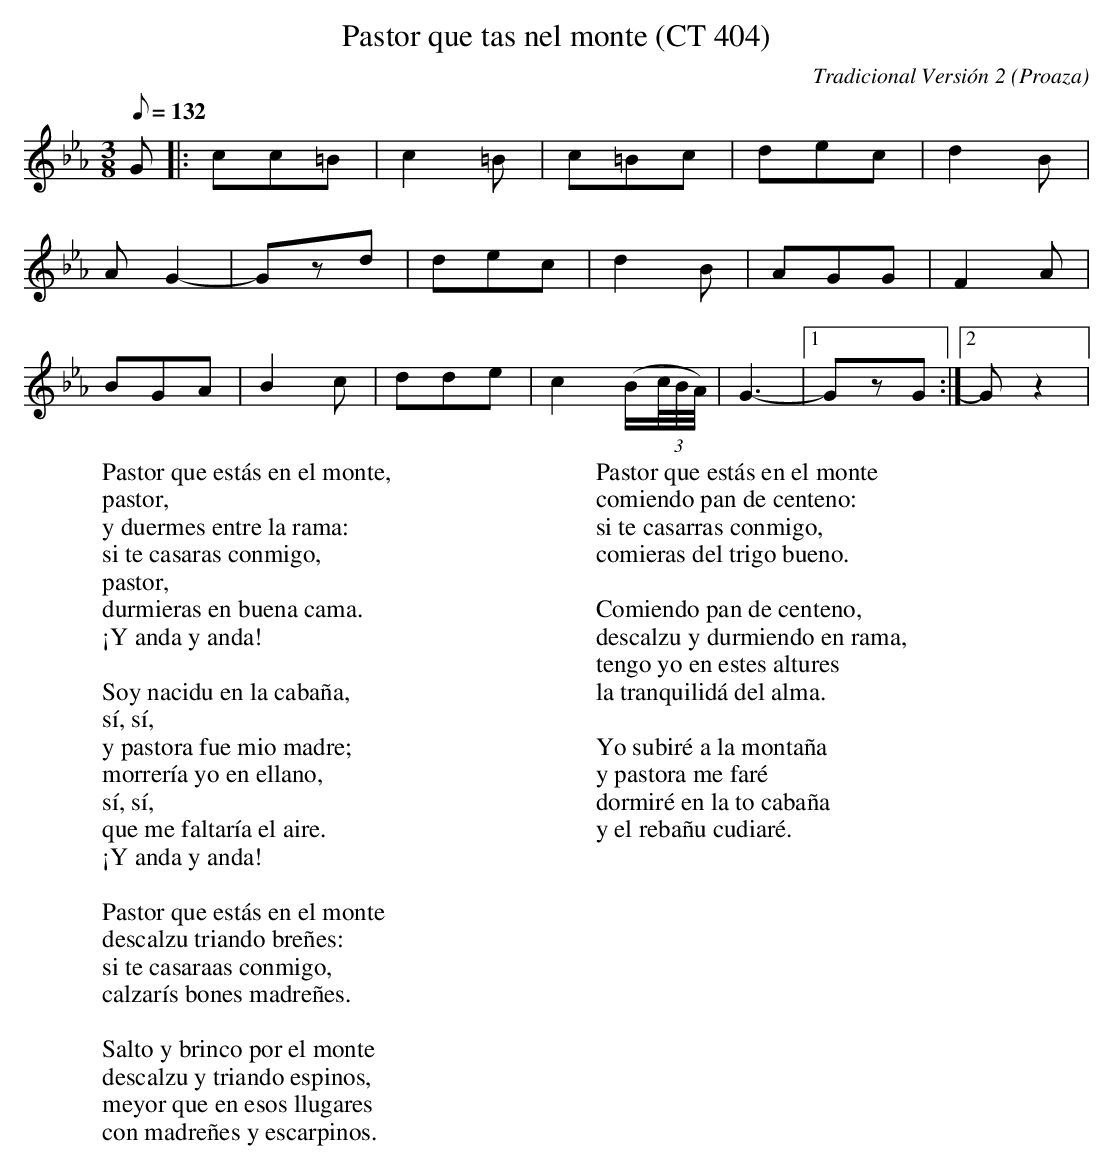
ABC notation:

X:1
T:Pastor que tas nel monte (CT 404)
C:Tradicional Versión 2
O:Proaza
M:3/8
L:1/8
Q:1/8=132
K:Cm
G|:cc=B|c2=B|c=Bc|dec|d2B|
AG2-|Gzd|dec|d2B|AGG|F2A|
BGA|B2c|dde|c2(B/2(3c/4B/4A/4)|G3-|[1 GzG:|[2Gz2|
W:Pastor que estás en el monte,
W:pastor,
W:y duermes entre la rama:
W:si te casaras conmigo,
W:pastor,
W:durmieras en buena cama.
W:¡Y anda y anda!
W:
W:Soy nacidu en la cabaña,
W:sí, sí,
W:y pastora fue mio madre;
W:morrería yo en ellano,
W:sí, sí,
W:que me faltaría el aire.
W:¡Y anda y anda!
W:
W:Pastor que estás en el monte
W:descalzu triando breñes:
W:si te casaraas conmigo,
W:calzarís bones madreñes.
W:
W:Salto y brinco por el monte
W:descalzu y triando espinos,
W:meyor que en esos llugares
W:con madreñes y escarpinos.
W:
W:Pastor que estás en el monte
W:comiendo pan de centeno:
W:si te casarras conmigo,
W:comieras del trigo bueno.
W:
W:Comiendo pan de centeno,
W:descalzu y durmiendo en rama,
W:tengo yo en estes altures
W:la tranquilidá del alma.
W:
W:Yo subiré a la montaña
W:y pastora me faré
W:dormiré en la to cabaña
W:y el rebañu cudiaré.
W:
